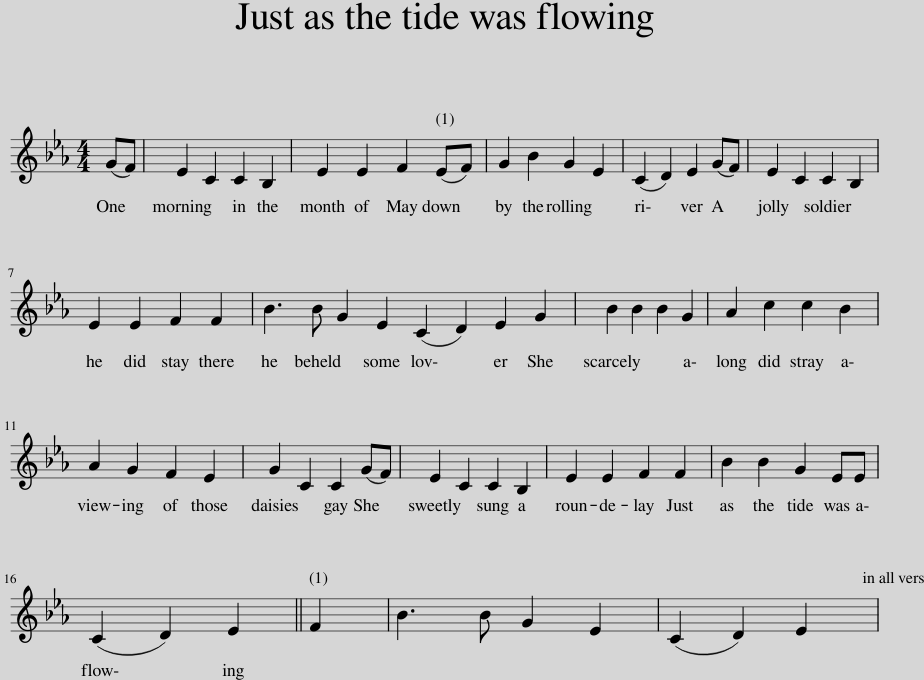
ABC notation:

X:1
L:1/8
M:4/4
I:linebreak $
K:Eb
V:1 treble
V:1
 (GF) | E2 C2 C2 B,2 | E2 E2 F2 (EF) | G2 B2 G2 E2 | (C2 D2) E2 (GF) | %5
 E2 C2 C2 B,2 |$ E2 E2 F2 F2 | B3 B G2 E2 (C2 D2) E2 G2 | B2 B2 B2 G2 | A2 c2 c2 B2 |$ %10
 A2 G2 F2 E2 | G2 C2 C2 (GF) | E2 C2 C2 B,2 | E2 E2 F2 F2 | B2 B2 G2 EE |$ %15
 (C2 D2) E2 || F2 | B3 B G2 E2 | (C2 D2) E2 | %19
